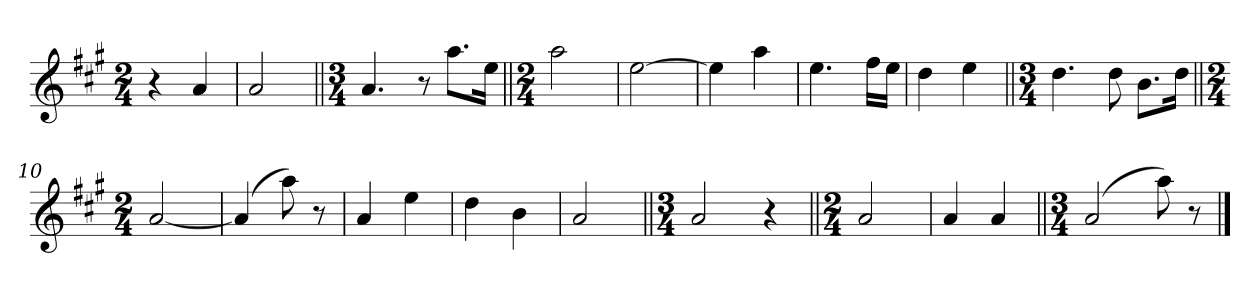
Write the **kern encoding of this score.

**kern
*part1
*staff1
*clefG2
*k[f#c#g#]
*M2/4
=1
4r
4a/
=2
2a/
=3||
*M3/4
4.a/
8r
8.aa\L
16ee\Jk
=4||
*M2/4
2aa\
=5
[2ee\
=6
4ee\]
4aa\
=7
4.ee\
16ff#\LL
16ee\JJ
=8
4dd\
4ee\
=9||
*M3/4
4.dd\
8dd\
8.b\L
16dd\Jk
=10||
*M2/4
[2a/
=11
(4a/]
8aa\)
8r
=12
4a/
4ee\
=13
4dd\
4b\
=14
2a/
=15||
*M3/4
2a/
4r
=16||
*M2/4
2a/
=17
4a/
4a/
=18||
*M3/4
(2a/
8aa\)
8r
==
*-
